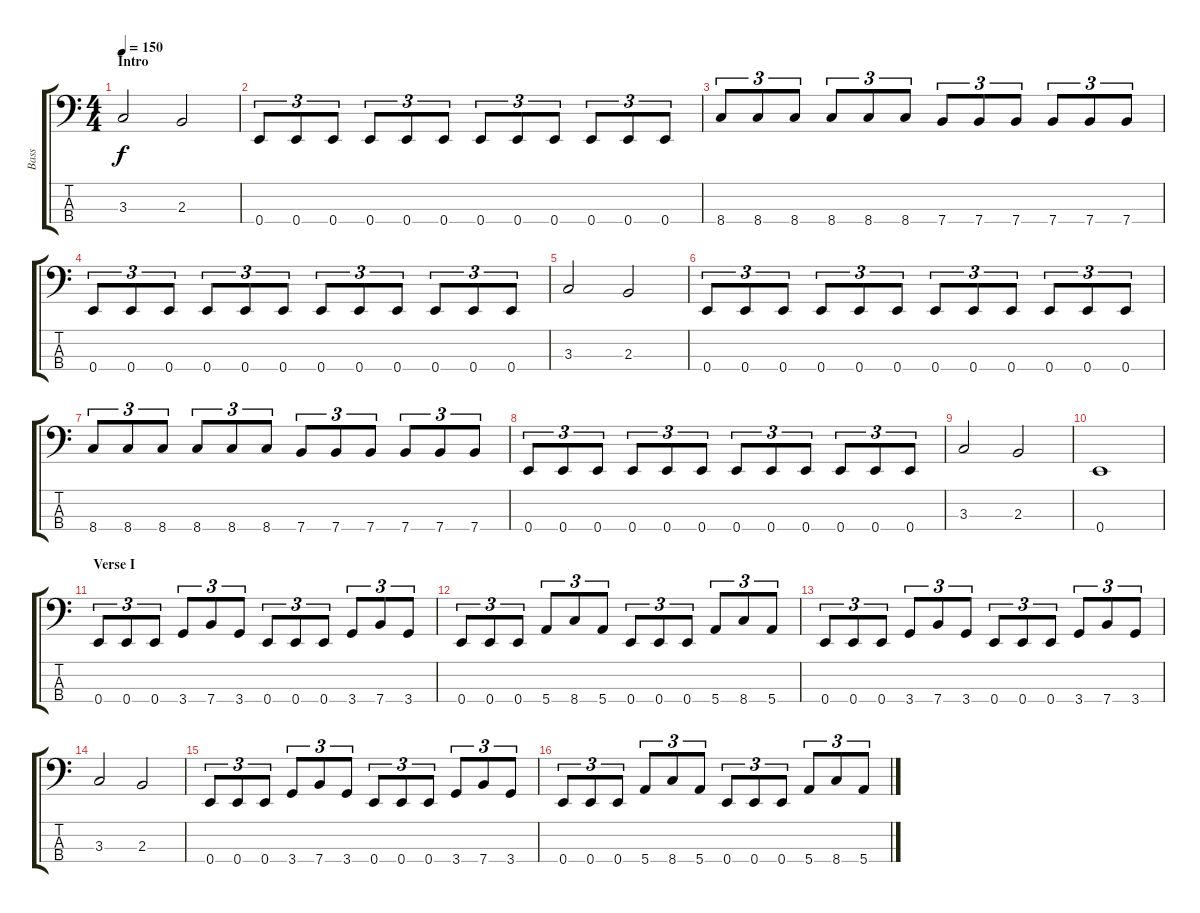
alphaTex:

\track ("Bass" "Bass") {instrument electricbassfinger}
\staff {score tabs}
\tuning (G2 D2 A1 E1) {hide}
\ts (4 4)
\section ("" "Intro")
\tempo 150
\clef f4
\ks c
3.3.2{dy f instrument electricbassfinger} 2.3.2 |
0.4.8{tu (3 2)} 0.4.8{tu (3 2)} 0.4.8{tu (3 2)} 0.4.8{tu (3 2)} 0.4.8{tu (3 2)} 0.4.8{tu (3 2)} 0.4.8{tu (3 2)} 0.4.8{tu (3 2)} 0.4.8{tu (3 2)} 0.4.8{tu (3 2)} 0.4.8{tu (3 2)} 0.4.8{tu (3 2)} |
8.4.8{tu (3 2)} 8.4.8{tu (3 2)} 8.4.8{tu (3 2)} 8.4.8{tu (3 2)} 8.4.8{tu (3 2)} 8.4.8{tu (3 2)} 7.4.8{tu (3 2)} 7.4.8{tu (3 2)} 7.4.8{tu (3 2)} 7.4.8{tu (3 2)} 7.4.8{tu (3 2)} 7.4.8{tu (3 2)} |
0.4.8{tu (3 2)} 0.4.8{tu (3 2)} 0.4.8{tu (3 2)} 0.4.8{tu (3 2)} 0.4.8{tu (3 2)} 0.4.8{tu (3 2)} 0.4.8{tu (3 2)} 0.4.8{tu (3 2)} 0.4.8{tu (3 2)} 0.4.8{tu (3 2)} 0.4.8{tu (3 2)} 0.4.8{tu (3 2)} |
3.3.2 2.3.2 |
0.4.8{tu (3 2)} 0.4.8{tu (3 2)} 0.4.8{tu (3 2)} 0.4.8{tu (3 2)} 0.4.8{tu (3 2)} 0.4.8{tu (3 2)} 0.4.8{tu (3 2)} 0.4.8{tu (3 2)} 0.4.8{tu (3 2)} 0.4.8{tu (3 2)} 0.4.8{tu (3 2)} 0.4.8{tu (3 2)} |
8.4.8{tu (3 2)} 8.4.8{tu (3 2)} 8.4.8{tu (3 2)} 8.4.8{tu (3 2)} 8.4.8{tu (3 2)} 8.4.8{tu (3 2)} 7.4.8{tu (3 2)} 7.4.8{tu (3 2)} 7.4.8{tu (3 2)} 7.4.8{tu (3 2)} 7.4.8{tu (3 2)} 7.4.8{tu (3 2)} |
0.4.8{tu (3 2)} 0.4.8{tu (3 2)} 0.4.8{tu (3 2)} 0.4.8{tu (3 2)} 0.4.8{tu (3 2)} 0.4.8{tu (3 2)} 0.4.8{tu (3 2)} 0.4.8{tu (3 2)} 0.4.8{tu (3 2)} 0.4.8{tu (3 2)} 0.4.8{tu (3 2)} 0.4.8{tu (3 2)} |
3.3.2 2.3.2 |
0.4.1 |
\section ("" "Verse I")
0.4.8{tu (3 2)} 0.4.8{tu (3 2)} 0.4.8{tu (3 2)} 3.4.8{tu (3 2)} 7.4.8{tu (3 2)} 3.4.8{tu (3 2)} 0.4.8{tu (3 2)} 0.4.8{tu (3 2)} 0.4.8{tu (3 2)} 3.4.8{tu (3 2)} 7.4.8{tu (3 2)} 3.4.8{tu (3 2)} |
0.4.8{tu (3 2)} 0.4.8{tu (3 2)} 0.4.8{tu (3 2)} 5.4.8{tu (3 2)} 8.4.8{tu (3 2)} 5.4.8{tu (3 2)} 0.4.8{tu (3 2)} 0.4.8{tu (3 2)} 0.4.8{tu (3 2)} 5.4.8{tu (3 2)} 8.4.8{tu (3 2)} 5.4.8{tu (3 2)} |
0.4.8{tu (3 2)} 0.4.8{tu (3 2)} 0.4.8{tu (3 2)} 3.4.8{tu (3 2)} 7.4.8{tu (3 2)} 3.4.8{tu (3 2)} 0.4.8{tu (3 2)} 0.4.8{tu (3 2)} 0.4.8{tu (3 2)} 3.4.8{tu (3 2)} 7.4.8{tu (3 2)} 3.4.8{tu (3 2)} |
3.3.2 2.3.2 |
0.4.8{tu (3 2)} 0.4.8{tu (3 2)} 0.4.8{tu (3 2)} 3.4.8{tu (3 2)} 7.4.8{tu (3 2)} 3.4.8{tu (3 2)} 0.4.8{tu (3 2)} 0.4.8{tu (3 2)} 0.4.8{tu (3 2)} 3.4.8{tu (3 2)} 7.4.8{tu (3 2)} 3.4.8{tu (3 2)} |
0.4.8{tu (3 2)} 0.4.8{tu (3 2)} 0.4.8{tu (3 2)} 5.4.8{tu (3 2)} 8.4.8{tu (3 2)} 5.4.8{tu (3 2)} 0.4.8{tu (3 2)} 0.4.8{tu (3 2)} 0.4.8{tu (3 2)} 5.4.8{tu (3 2)} 8.4.8{tu (3 2)} 5.4.8{tu (3 2)}
